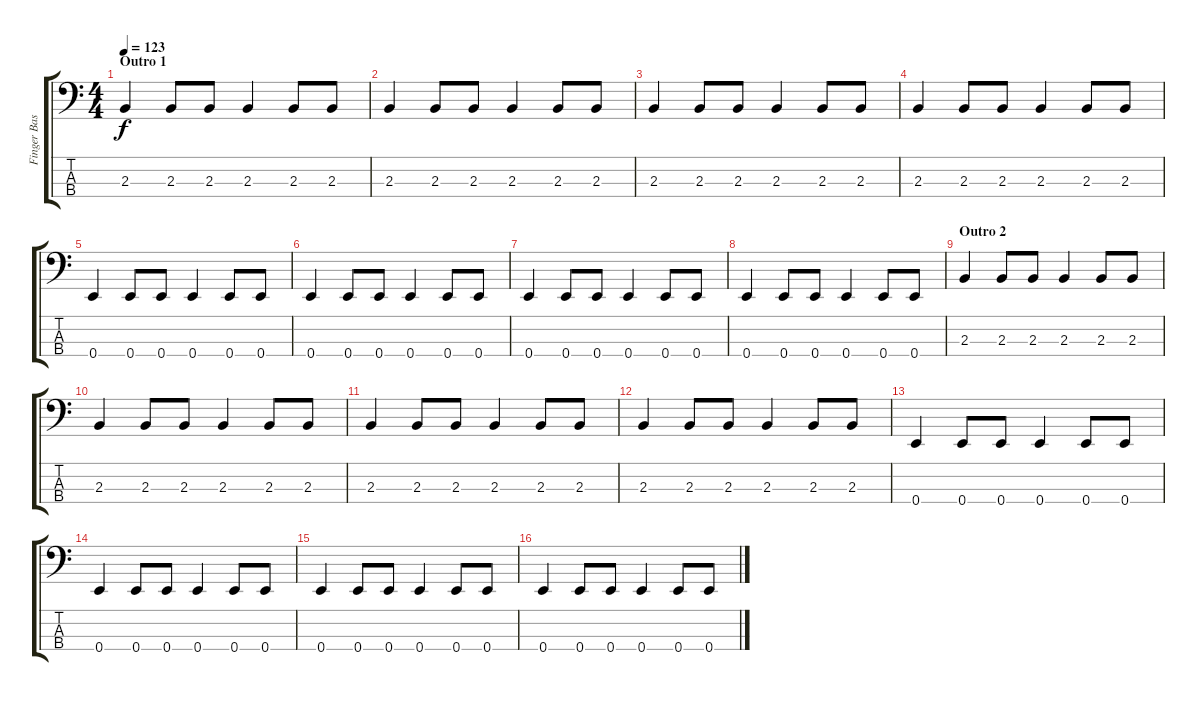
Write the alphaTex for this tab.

\track ("Finger Bass" "Finger Bas") {instrument electricbassfinger}
\staff {score tabs}
\tuning (G2 D2 A1 E1) {hide}
\ts (4 4)
\section ("" "Outro 1")
\tempo 123
\clef f4
\ks c
2.3.4{dy f} 2.3.8 2.3.8 2.3.4 2.3.8 2.3.8 |
2.3.4 2.3.8 2.3.8 2.3.4 2.3.8 2.3.8 |
2.3.4 2.3.8 2.3.8 2.3.4 2.3.8 2.3.8 |
2.3.4 2.3.8 2.3.8 2.3.4 2.3.8 2.3.8 |
0.4.4 0.4.8 0.4.8 0.4.4 0.4.8 0.4.8 |
0.4.4 0.4.8 0.4.8 0.4.4 0.4.8 0.4.8 |
0.4.4 0.4.8 0.4.8 0.4.4 0.4.8 0.4.8 |
0.4.4 0.4.8 0.4.8 0.4.4 0.4.8 0.4.8 |
\section ("" "Outro 2")
2.3.4 2.3.8 2.3.8 2.3.4 2.3.8 2.3.8 |
2.3.4 2.3.8 2.3.8 2.3.4 2.3.8 2.3.8 |
2.3.4 2.3.8 2.3.8 2.3.4 2.3.8 2.3.8 |
2.3.4 2.3.8 2.3.8 2.3.4 2.3.8 2.3.8 |
0.4.4 0.4.8 0.4.8 0.4.4 0.4.8 0.4.8 |
0.4.4 0.4.8 0.4.8 0.4.4 0.4.8 0.4.8 |
0.4.4 0.4.8 0.4.8 0.4.4 0.4.8 0.4.8 |
0.4.4 0.4.8 0.4.8 0.4.4 0.4.8 0.4.8
